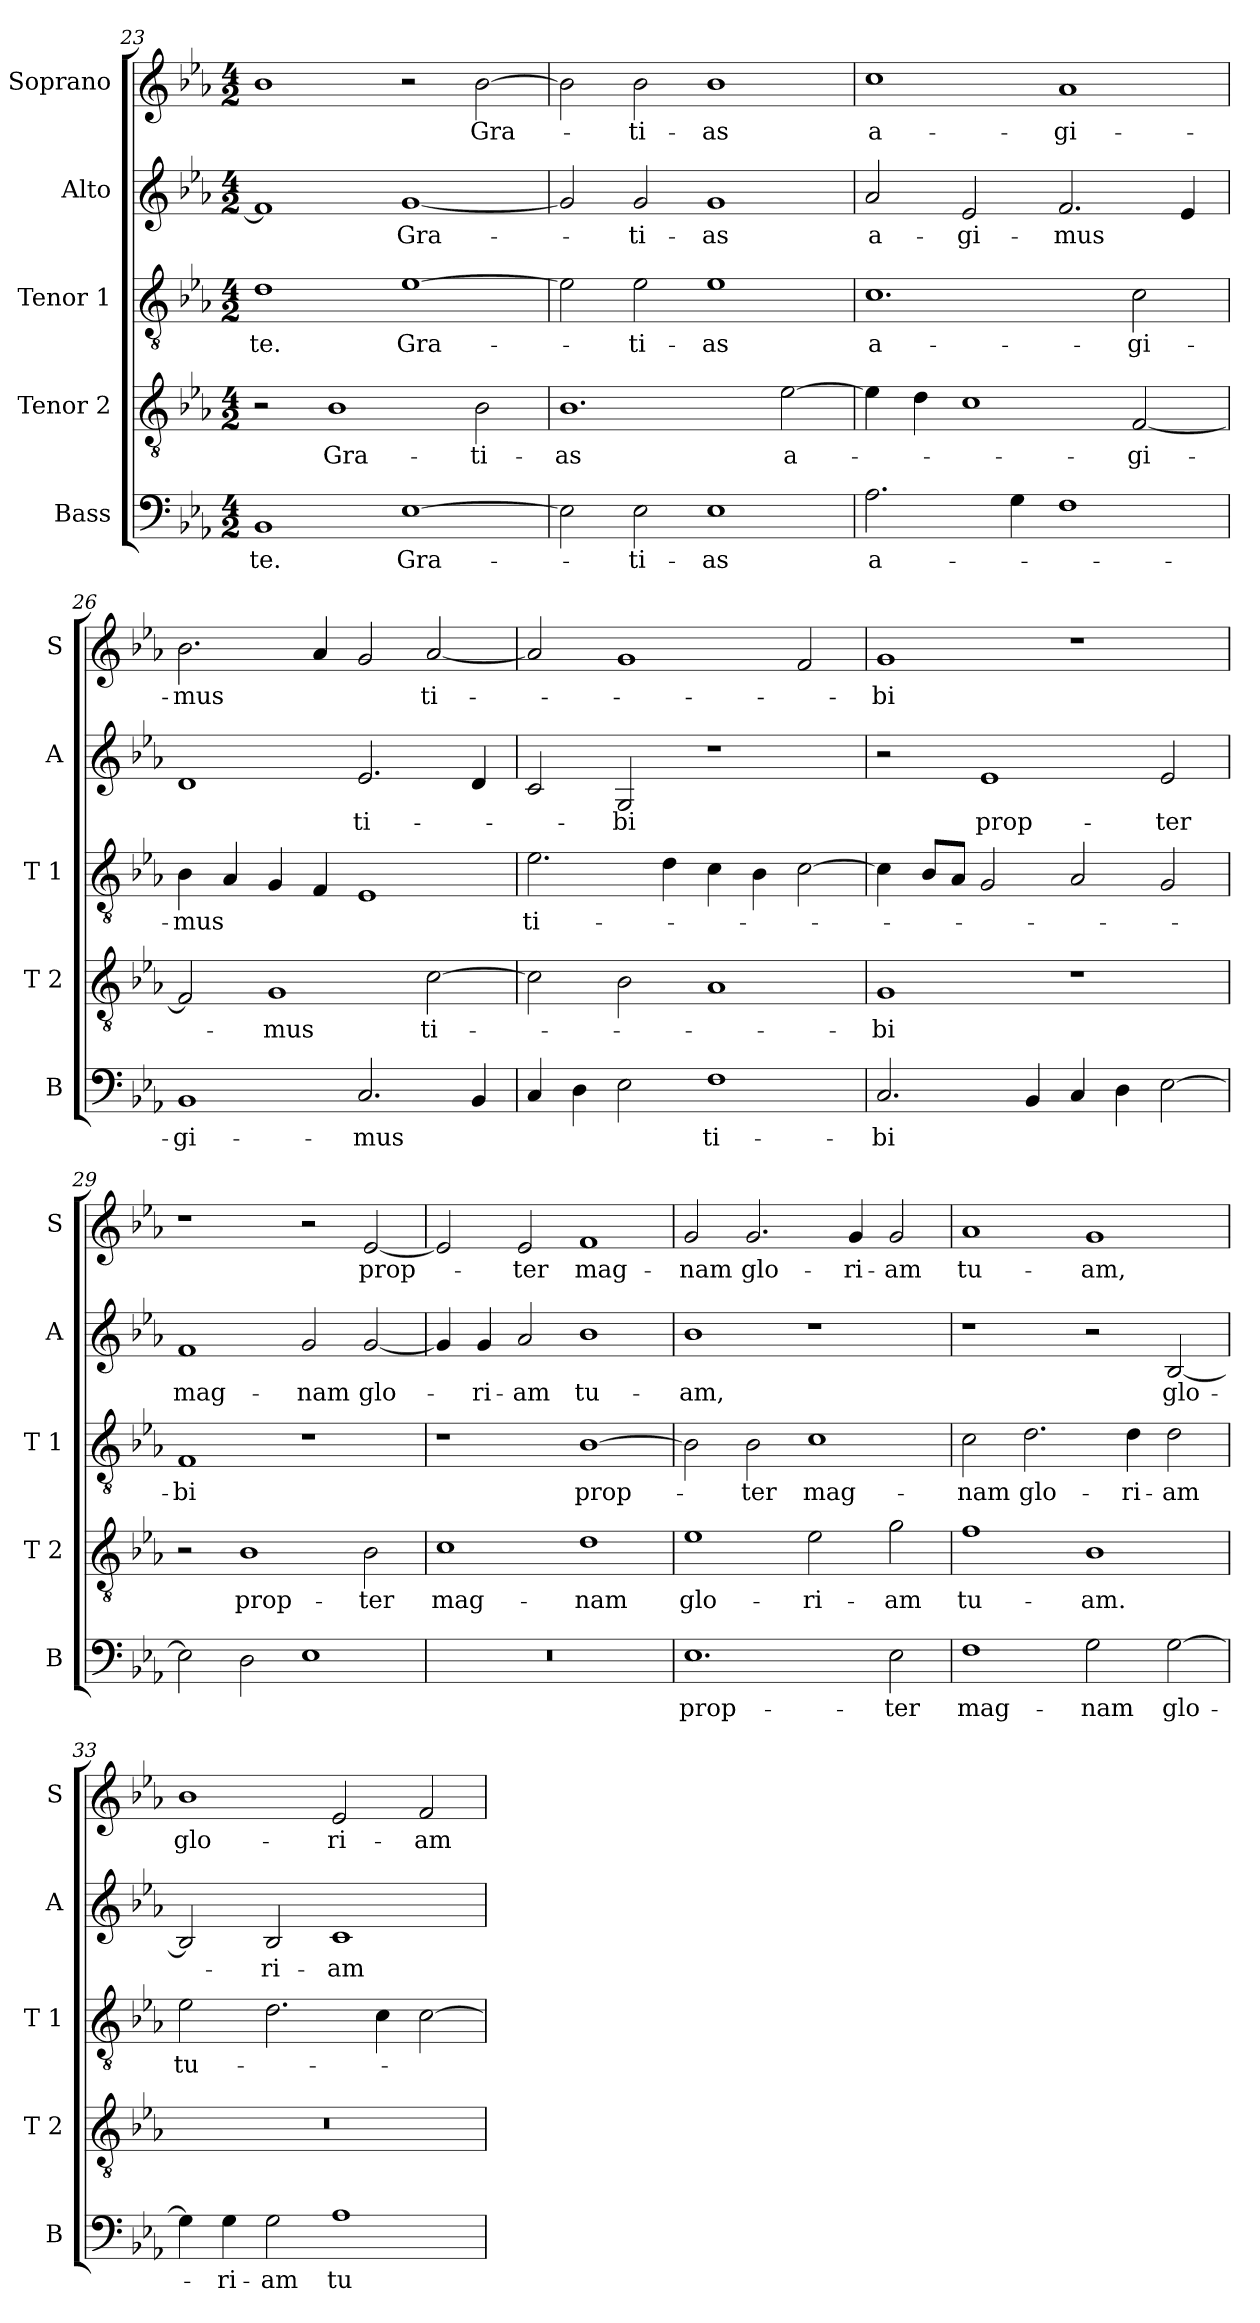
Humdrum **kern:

**kern	**text	**kern	**text	**kern	**text	**kern	**text	**kern	**text
*part5	*part5	*part4	*part4	*part3	*part3	*part2	*part2	*part1	*part1
*staff5	*staff5	*staff4	*staff4	*staff3	*staff3	*staff2	*staff2	*staff1	*staff1
*I"Bass	*	*I"Tenor 2	*	*I"Tenor 1	*	*I"Alto	*	*I"Soprano	*
*I'B	*	*I'T 2	*	*I'T 1	*	*I'A	*	*I'S	*
*clefF4	*	*clefGv2	*	*clefGv2	*	*clefG2	*	*clefG2	*
*k[b-e-a-]	*	*k[b-e-a-]	*	*k[b-e-a-]	*	*k[b-e-a-]	*	*k[b-e-a-]	*
*E-:	*	*E-:	*	*E-:	*	*E-:	*	*E-:	*
*M4/2	*	*M4/2	*	*M4/2	*	*M4/2	*	*M4/2	*
=23	=23	=23	=23	=23	=23	=23	=23	=23	=23
!	!LO:LY:b	!	!	!	!LO:LY:b	!	!	!	!
1BB-	te.	2r	.	1d	te.	1f]	.	1b-	.
!	!	!	!LO:LY:b	!	!	!	!	!	!
.	.	1B-	Gra-	.	.	.	.	.	.
!	!LO:LY:b	!	!	!	!LO:LY:b	!	!LO:LY:b	!	!
[1E-	Gra-	.	.	[1e-	Gra-	[1g	Gra-	2r	.
!	!	!	!LO:LY:b	!	!	!	!	!	!LO:LY:b
.	.	2B-\	-ti-	.	.	.	.	[2b-\	Gra-
=24	=24	=24	=24	=24	=24	=24	=24	=24	=24
!	!	!	!LO:LY:b	!	!	!	!	!	!
2E-\]	.	1.B-	-as	2e-\]	.	2g/]	.	2b-\]	.
!	!LO:LY:b	!	!	!	!LO:LY:b	!	!LO:LY:b	!	!LO:LY:b
2E-\	-ti-	.	.	2e-\	-ti-	2g/	-ti-	2b-\	-ti-
!	!LO:LY:b	!	!	!	!LO:LY:b	!	!LO:LY:b	!	!LO:LY:b
1E-	-as	.	.	1e-	-as	1g	-as	1b-	-as
!	!	!	!LO:LY:b	!	!	!	!	!	!
.	.	[2e-\	a-	.	.	.	.	.	.
!!LO:LB:g=z
=25	=25	=25	=25	=25	=25	=25	=25	=25	=25
!	!LO:LY:b	!	!	!	!LO:LY:b	!	!LO:LY:b	!	!LO:LY:b
2.A-\	a-	4e-\]	.	1.c	a-	2a-/	a-	1cc	a-
.	.	4d\	.	.	.	.	.	.	.
!	!	!	!	!	!	!	!LO:LY:b	!	!
.	.	1c	.	.	.	2e-/	-gi-	.	.
4G\	.	.	.	.	.	.	.	.	.
!	!	!	!	!	!	!	!LO:LY:b	!	!LO:LY:b
1F	.	.	.	.	.	2.f/	-mus	1a-	-gi-
!	!	!	!LO:LY:b	!	!LO:LY:b	!	!	!	!
.	.	[2F/	-gi-	2c\	-gi-	.	.	.	.
.	.	.	.	.	.	4e-/	.	.	.
=26	=26	=26	=26	=26	=26	=26	=26	=26	=26
!	!LO:LY:b	!	!	!	!LO:LY:b	!	!	!	!LO:LY:b
1BB-	-gi-	2F/]	.	4B-\	-mus	1d	.	2.b-\	-mus
.	.	.	.	4A-/	.	.	.	.	.
!	!	!	!LO:LY:b	!	!	!	!	!	!
.	.	1G	-mus	4G/	.	.	.	.	.
.	.	.	.	4F/	.	.	.	4a-/	.
!	!LO:LY:b	!	!	!	!	!	!LO:LY:b	!	!
2.C/	-mus	.	.	1E-	.	2.e-/	ti-	2g/	.
!	!	!	!LO:LY:b	!	!	!	!	!	!LO:LY:b
.	.	[2c\	ti-	.	.	.	.	[2a-/	ti-
4BB-/	.	.	.	.	.	4d/	.	.	.
=27	=27	=27	=27	=27	=27	=27	=27	=27	=27
!	!	!	!	!	!LO:LY:b	!	!	!	!
4C/	.	2c\]	.	2.e-\	ti-	2c/	.	2a-/]	.
4D\	.	.	.	.	.	.	.	.	.
!	!	!	!	!	!	!	!LO:LY:b	!	!
2E-\	.	2B-\	.	.	.	2G/	-bi	1g	.
.	.	.	.	4d\	.	.	.	.	.
!	!LO:LY:b	!	!	!	!	!	!	!	!
1F	ti-	1A-	.	4c\	.	1r	.	.	.
.	.	.	.	4B-\	.	.	.	.	.
.	.	.	.	[2c\	.	.	.	2f/	.
=28	=28	=28	=28	=28	=28	=28	=28	=28	=28
!	!LO:LY:b	!	!LO:LY:b	!	!	!	!	!	!LO:LY:b
2.C/	-bi	1G	-bi	4c\]	.	2r	.	1g	-bi
.	.	.	.	8B-/L	.	.	.	.	.
.	.	.	.	8A-/J	.	.	.	.	.
!	!	!	!	!	!	!	!LO:LY:b	!	!
.	.	.	.	2G/	.	1e-	prop-	.	.
4BB-/	.	.	.	.	.	.	.	.	.
4C/	.	1r	.	2A-/	.	.	.	1r	.
4D\	.	.	.	.	.	.	.	.	.
!	!	!	!	!	!	!	!LO:LY:b	!	!
[2E-\	.	.	.	2G/	.	2e-/	-ter	.	.
=29	=29	=29	=29	=29	=29	=29	=29	=29	=29
!	!	!	!	!	!LO:LY:b	!	!LO:LY:b	!	!
2E-\]	.	2r	.	1F	-bi	1f	mag-	1r	.
!	!	!	!LO:LY:b	!	!	!	!	!	!
2D\	.	1B-	prop-	.	.	.	.	.	.
!	!	!	!	!	!	!	!LO:LY:b	!	!
1E-	.	.	.	1r	.	2g/	-nam	2r	.
!	!	!	!LO:LY:b	!	!	!	!LO:LY:b	!	!LO:LY:b
.	.	2B-\	-ter	.	.	[2g/	glo-	[2e-/	prop-
=30	=30	=30	=30	=30	=30	=30	=30	=30	=30
!	!	!	!LO:LY:b	!	!	!	!	!	!
0r	.	1c	mag-	1r	.	4g/]	.	2e-/]	.
!	!	!	!	!	!	!	!LO:LY:b	!	!
.	.	.	.	.	.	4g/	-ri-	.	.
!	!	!	!	!	!	!	!LO:LY:b	!	!LO:LY:b
.	.	.	.	.	.	2a-/	-am	2e-/	-ter
!	!	!	!LO:LY:b	!	!LO:LY:b	!	!LO:LY:b	!	!LO:LY:b
.	.	1d	-nam	[1B-	prop-	1b-	tu-	1f	mag-
!!LO:PB:g=z
=31	=31	=31	=31	=31	=31	=31	=31	=31	=31
!	!LO:LY:b	!	!LO:LY:b	!	!	!	!LO:LY:b	!	!LO:LY:b
1.E-	prop-	1e-	glo-	2B-\]	.	1b-	-am,	2g/	-nam
!	!	!	!	!	!LO:LY:b	!	!	!	!LO:LY:b
.	.	.	.	2B-\	-ter	.	.	2.g/	glo-
!	!	!	!LO:LY:b	!	!LO:LY:b	!	!	!	!
.	.	2e-\	-ri-	1c	mag-	1r	.	.	.
!	!	!	!	!	!	!	!	!	!LO:LY:b
.	.	.	.	.	.	.	.	4g/	-ri-
!	!LO:LY:b	!	!LO:LY:b	!	!	!	!	!	!LO:LY:b
2E-\	-ter	2g\	-am	.	.	.	.	2g/	-am
=32	=32	=32	=32	=32	=32	=32	=32	=32	=32
!	!LO:LY:b	!	!LO:LY:b	!	!LO:LY:b	!	!	!	!LO:LY:b
1F	mag-	1f	tu-	2c\	-nam	1r	.	1a-	tu-
!	!	!	!	!	!LO:LY:b	!	!	!	!
.	.	.	.	2.d\	glo-	.	.	.	.
!	!LO:LY:b	!	!LO:LY:b	!	!	!	!	!	!LO:LY:b
2G\	-nam	1B-	-am.	.	.	2r	.	1g	-am,
!	!	!	!	!	!LO:LY:b	!	!	!	!
.	.	.	.	4d\	-ri-	.	.	.	.
!	!LO:LY:b	!	!	!	!LO:LY:b	!	!LO:LY:b	!	!
[2G\	glo-	.	.	2d\	-am	[2B-/	glo-	.	.
=33	=33	=33	=33	=33	=33	=33	=33	=33	=33
!	!	!	!	!	!LO:LY:b	!	!	!	!LO:LY:b
4G\]	.	0r	.	2e-\	tu-	2B-/]	.	1b-	glo-
!	!LO:LY:b	!	!	!	!	!	!	!	!
4G\	-ri-	.	.	.	.	.	.	.	.
!	!LO:LY:b	!	!	!	!	!	!LO:LY:b	!	!
2G\	-am	.	.	2.d\	.	2B-/	-ri-	.	.
!	!LO:LY:b	!	!	!	!	!	!LO:LY:b	!	!LO:LY:b
1A-	tu-	.	.	.	.	1c	-am	2e-/	-ri-
.	.	.	.	4c\	.	.	.	.	.
!	!	!	!	!	!	!	!	!	!LO:LY:b
.	.	.	.	[2c\	.	.	.	2f/	-am
=	=	=	=	=	=	=	=	=	=
*-	*-	*-	*-	*-	*-	*-	*-	*-	*-
